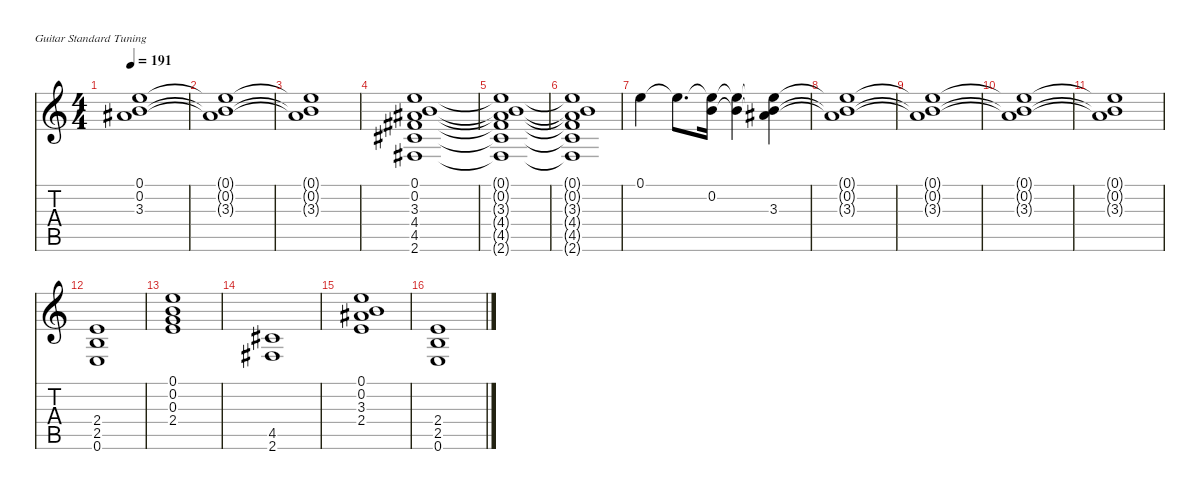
\defaultSystemsLayout 4
\hideDynamics
\bracketExtendMode nobrackets
\singleTrackTrackNamePolicy hidden
\multiTrackTrackNamePolicy hidden
\firstSystemTrackNameMode fullname
\firstSystemTrackNameOrientation horizontal
\otherSystemsTrackNameOrientation horizontal
\track ("Guitar 1" "dist.guit.") {mute instrument distortionguitar}
\staff {score tabs}
\tuning (E4 B3 G3 D3 A2 E2)
\ts (4 4)
\tempo 191
\clef g2
\ks c
(0.1{t} 0.2{t} 3.3{t acc #}).1{dy mp beam Down} |
(0.1{t} 0.2{t} 3.3{t acc #}).1{beam Down} |
(0.1{t} 0.2{t} 3.3{t acc #}).1{beam Down} |
(0.1 0.2 3.3{acc #} 4.4{acc #} 4.5{acc #} 2.6{acc #}).1{beam Up} |
(0.1{t} 0.2{t} 3.3{t acc #} 4.4{t acc #} 4.5{t acc #} 2.6{t acc #}).1{beam Up} |
(0.1{t} 0.2{t} 3.3{t acc #} 4.4{t acc #} 4.5{t acc #} 2.6{t acc #}).1{beam Up} |
0.1.4{beam Down} 0.1{t}.8{d beam Down} (0.1{t} 0.2).16{beam Down} (0.1{t} 0.2{t}).4{beam Down} (0.1{t} 0.2{t} 3.3{acc #}).4{beam Down} |
(0.1{t} 0.2{t} 3.3{t acc #}).1{beam Down} |
(0.1{t} 0.2{t} 3.3{t acc #}).1{beam Down} |
(0.1{t} 0.2{t} 3.3{t acc #}).1{beam Down} |
(0.1{t} 0.2{t} 3.3{t acc #}).1{beam Down} |
(2.4 2.5 0.6).1{dy f beam Up} |
(0.1 0.2 0.3 2.4).1{beam Up} |
(4.5{acc #} 2.6{acc #}).1{beam Up} |
(0.1 0.2 3.3{acc #} 2.4).1{beam Up} |
(2.4 2.5 0.6).1{beam Up}
